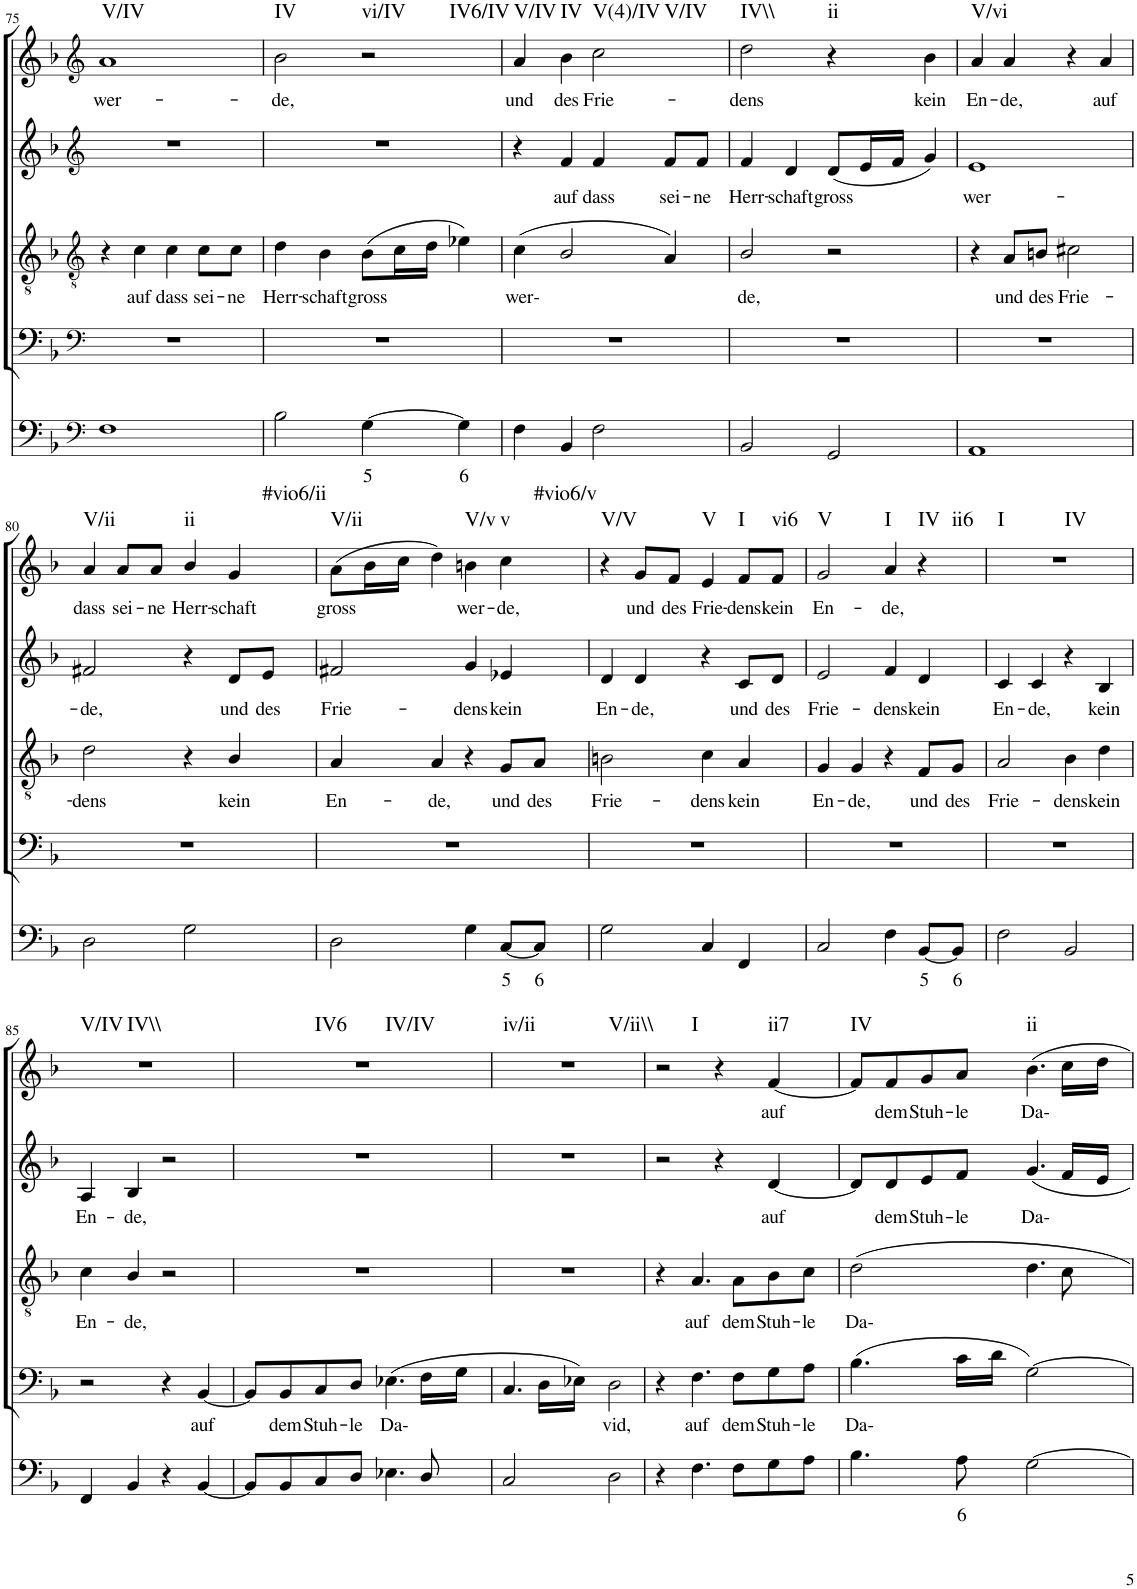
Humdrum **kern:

**kern	**text	**kern	**text	**kern	**text	**kern	**text	**kern	**text	**harte
*part5	*part5	*part4	*part4	*part3	*part3	*part2	*part2	*part1	*part1	*part1
*staff5	*staff5	*staff4	*staff4	*staff3	*staff3	*staff2	*staff2	*staff1	*staff1	*
*I"Continuo	*	*I"Bass	*	*I"Tenor	*	*I"Alto	*	*I"Soprano	*	*
!!LO:PB:g=z
*clefF4	*	*clefF4	*	*clefGv2	*	*clefG2	*	*clefG2	*	*
*k[b-]	*	*k[b-]	*	*k[b-]	*	*k[b-]	*	*k[b-]	*	*
*M4/4	*	*M4/4	*	*M4/4	*	*M4/4	*	*M4/4	*	*
=75	=75	=75	=75	=75	=75	=75	=75	=75	=75	=75
!	!	!	!	!	!	!	!	!	!LO:LY:b	!LO:H:kt=V/IV
1F	.	1r	.	4r	.	1r	.	1a	wer-	N
!	!	!	!	!	!LO:LY:b	!	!	!	!	!
.	.	.	.	4c\	auf	.	.	.	.	.
!	!	!	!	!	!LO:LY:b	!	!	!	!	!
.	.	.	.	4c\	dass	.	.	.	.	.
!	!	!	!	!	!LO:LY:b	!	!	!	!	!
.	.	.	.	8c\L	sei-	.	.	.	.	.
!	!	!	!	!	!LO:LY:b	!	!	!	!	!
.	.	.	.	8c\J	ne	.	.	.	.	.
=76	=76	=76	=76	=76	=76	=76	=76	=76	=76	=76
!	!	!	!	!	!LO:LY:b	!	!	!	!LO:LY:b	!LO:H:kt=IV
2B-\	.	1r	.	4d\	Herr-	1r	.	2b-\	de,	N
!	!	!	!	!	!LO:LY:b	!	!	!	!	!
.	.	.	.	4B-\	schaft	.	.	.	.	.
!	!LO:LY:b	!	!	!	!LO:LY:b	!	!	!	!	!LO:H:n=1:kt=vi/IV
!	!	!	!	!	!	!	!	!	!	!LO:H:n=2:kt=IV6/IV
[4G\	5	.	.	(8B-\L	gross	.	.	2r	.	N N
.	.	.	.	16c\L	.	.	.	.	.	.
.	.	.	.	16d\JJ	.	.	.	.	.	.
!	!LO:LY:b	!	!	!	!	!	!	!	!	!
4G\]	6	.	.	4e-X\)	.	.	.	.	.	.
=77	=77	=77	=77	=77	=77	=77	=77	=77	=77	=77
!	!	!	!	!	!LO:LY:b	!	!	!	!LO:LY:b	!LO:H:kt=V/IV
4F\	.	1r	.	(4c\	wer-	4r	.	4a/	und	N
!	!	!	!	!	!	!	!LO:LY:b	!	!LO:LY:b	!LO:H:kt=IV
4BB-/	.	.	.	2B-/	.	4f/	auf	4b-\	des	N
!	!	!	!	!	!	!	!LO:LY:b	!	!LO:LY:b	!LO:H:n=1:kt=V(4)/IV
!	!	!	!	!	!	!	!	!	!	!LO:H:n=2:kt=V/IV
2F\	.	.	.	.	.	4f/	dass	2cc\	Frie-	N N
!	!	!	!	!	!	!	!LO:LY:b	!	!	!
.	.	.	.	4A/)	.	8f/L	sei-	.	.	.
!	!	!	!	!	!	!	!LO:LY:b	!	!	!
.	.	.	.	.	.	8f/J	ne	.	.	.
=78	=78	=78	=78	=78	=78	=78	=78	=78	=78	=78
!	!	!	!	!	!LO:LY:b	!	!LO:LY:b	!	!LO:LY:b	!LO:H:kt=IV\\
2BB-/	.	1r	.	2B-/	de,	4f/	Herr-	2dd\	dens	N
!	!	!	!	!	!	!	!LO:LY:b	!	!	!
.	.	.	.	.	.	4d/	schaft	.	.	.
!	!	!	!	!	!	!	!LO:LY:b	!	!	!LO:H:kt=ii
2GG/	.	.	.	2r	.	(8d/L	gross	4r	.	N
.	.	.	.	.	.	16e/L	.	.	.	.
.	.	.	.	.	.	16f/JJ	.	.	.	.
!	!	!	!	!	!	!	!	!	!LO:LY:b	!
.	.	.	.	.	.	4g/)	.	4b-\	kein	.
=79	=79	=79	=79	=79	=79	=79	=79	=79	=79	=79
!	!	!	!	!	!	!	!LO:LY:b	!	!LO:LY:b	!LO:H:kt=V/vi
1AA	.	1r	.	4r	.	1e	wer-	4a/	En-	N
!	!	!	!	!	!LO:LY:b	!	!	!	!LO:LY:b	!
.	.	.	.	8A/L	und	.	.	4a/	de,	.
!	!	!	!	!	!LO:LY:b	!	!	!	!	!
.	.	.	.	8Bn/J	des	.	.	.	.	.
!	!	!	!	!	!LO:LY:b	!	!	!	!	!
.	.	.	.	2c#X\	Frie-	.	.	4r	.	.
!	!	!	!	!	!	!	!	!	!LO:LY:b	!
.	.	.	.	.	.	.	.	4a/	auf	.
!!LO:LB:g=z
=80	=80	=80	=80	=80	=80	=80	=80	=80	=80	=80
!	!	!	!	!	!LO:LY:b	!	!LO:LY:b	!	!LO:LY:b	!LO:H:kt=V/ii
2D\	.	1r	.	2d\	dens	2f#X/	de,	4a/	dass	N
!	!	!	!	!	!	!	!	!	!LO:LY:b	!
.	.	.	.	.	.	.	.	8a/L	sei-	.
!	!	!	!	!	!	!	!	!	!LO:LY:b	!
.	.	.	.	.	.	.	.	8a/J	ne	.
!	!	!	!	!	!	!	!	!	!LO:LY:b	!LO:H:kt=ii
2G\	.	.	.	4r	.	4r	.	4b-/	Herr-	N
!	!	!	!	!	!LO:LY:b	!	!LO:LY:b	!	!LO:LY:b	!LO:H:kt=#vio6/ii
.	.	.	.	4B-/	kein	8d/L	und	4g/	schaft	N
!	!	!	!	!	!	!	!LO:LY:b	!	!	!
.	.	.	.	.	.	8e/J	des	.	.	.
=81	=81	=81	=81	=81	=81	=81	=81	=81	=81	=81
!	!	!	!	!	!LO:LY:b	!	!LO:LY:b	!	!LO:LY:b	!LO:H:kt=V/ii
2D\	.	1r	.	4A/	En-	2f#X/	Frie-	(8a\L	gross	N
.	.	.	.	.	.	.	.	16b-\L	.	.
.	.	.	.	.	.	.	.	16cc\JJ	.	.
!	!	!	!	!	!LO:LY:b	!	!	!	!	!
.	.	.	.	4A/	de,	.	.	4dd\)	.	.
!	!	!	!	!	!	!	!LO:LY:b	!	!LO:LY:b	!LO:H:kt=V/v
4G\	.	.	.	4r	.	4g/	dens	4bn\	wer-	N
!	!LO:LY:b	!	!	!	!LO:LY:b	!	!LO:LY:b	!	!LO:LY:b	!LO:H:n=1:kt=v
!	!	!	!	!	!	!	!	!	!	!LO:H:n=2:kt=#vio6/v
[8C/L	5	.	.	8G/L	und	4e-X/	kein	4cc\	de,	N N
!	!LO:LY:b	!	!	!	!LO:LY:b	!	!	!	!	!
8C/J]	6	.	.	8A/J	des	.	.	.	.	.
=82	=82	=82	=82	=82	=82	=82	=82	=82	=82	=82
!	!	!	!	!	!LO:LY:b	!	!LO:LY:b	!	!	!LO:H:kt=V/V
2G\	.	1r	.	2Bn\	Frie-	4d/	En-	4r	.	N
!	!	!	!	!	!	!	!LO:LY:b	!	!LO:LY:b	!
.	.	.	.	.	.	4d/	de,	8g/L	und	.
!	!	!	!	!	!	!	!	!	!LO:LY:b	!
.	.	.	.	.	.	.	.	8f/J	des	.
!	!	!	!	!	!LO:LY:b	!	!	!	!LO:LY:b	!LO:H:kt=V
4C/	.	.	.	4c\	dens	4r	.	4e/	Frie-	N
!	!	!	!	!	!LO:LY:b	!	!LO:LY:b	!	!LO:LY:b	!LO:H:kt=I
4FF/	.	.	.	4A/	kein	8c/L	und	8f/L	dens	N
!	!	!	!	!	!	!	!LO:LY:b	!	!LO:LY:b	!LO:H:kt=vi6
.	.	.	.	.	.	8d/J	des	8f/J	kein	N
=83	=83	=83	=83	=83	=83	=83	=83	=83	=83	=83
!	!	!	!	!	!LO:LY:b	!	!LO:LY:b	!	!LO:LY:b	!LO:H:kt=V
2C/	.	1r	.	4G/	En-	2e/	Frie-	2g/	En-	N
!	!	!	!	!	!LO:LY:b	!	!	!	!	!
.	.	.	.	4G/	de,	.	.	.	.	.
!	!	!	!	!	!	!	!LO:LY:b	!	!LO:LY:b	!LO:H:kt=I
4F\	.	.	.	4r	.	4f/	dens	4a/	de,	N
!	!LO:LY:b	!	!	!	!LO:LY:b	!	!LO:LY:b	!	!	!LO:H:n=1:kt=IV
!	!	!	!	!	!	!	!	!	!	!LO:H:n=2:kt=ii6
[8BB-/L	5	.	.	8F/L	und	4d/	kein	4r	.	N N
!	!LO:LY:b	!	!	!	!LO:LY:b	!	!	!	!	!
8BB-/J]	6	.	.	8G/J	des	.	.	.	.	.
=84	=84	=84	=84	=84	=84	=84	=84	=84	=84	=84
!	!	!	!	!	!LO:LY:b	!	!LO:LY:b	!	!	!LO:H:n=1:kt=I
!	!	!	!	!	!	!	!	!	!	!LO:H:n=2:kt=IV
2F\	.	1r	.	2A/	Frie-	4c/	En-	1r	.	N N
!	!	!	!	!	!	!	!LO:LY:b	!	!	!
.	.	.	.	.	.	4c/	de,	.	.	.
!	!	!	!	!	!LO:LY:b	!	!	!	!	!
2BB-/	.	.	.	4B-\	dens	4r	.	.	.	.
!	!	!	!	!	!LO:LY:b	!	!LO:LY:b	!	!	!
.	.	.	.	4d\	kein	4B-/	kein	.	.	.
!!LO:LB:g=z
=85	=85	=85	=85	=85	=85	=85	=85	=85	=85	=85
!	!	!	!	!	!LO:LY:b	!	!LO:LY:b	!	!	!LO:H:n=1:kt=V/IV
!	!	!	!	!	!	!	!	!	!	!LO:H:n=2:kt=IV\\
4FF/	.	2r	.	4c\	En-	4A/	En-	1r	.	N N
!	!	!	!	!	!LO:LY:b	!	!LO:LY:b	!	!	!
4BB-/	.	.	.	4B-/	de,	4B-/	de,	.	.	.
4r	.	4r	.	2r	.	2r	.	.	.	.
!	!	!	!LO:LY:b	!	!	!	!	!	!	!
[4BB-/	.	[4BB-/	auf	.	.	.	.	.	.	.
=86	=86	=86	=86	=86	=86	=86	=86	=86	=86	=86
!	!	!	!	!	!	!	!	!	!	!LO:H:n=1:kt=IV6
!	!	!	!	!	!	!	!	!	!	!LO:H:n=2:kt=IV/IV
8BB-/L]	.	8BB-/L]	.	1r	.	1r	.	1r	.	N N
!	!	!	!LO:LY:b	!	!	!	!	!	!	!
8BB-/	.	8BB-/	dem	.	.	.	.	.	.	.
!	!	!	!LO:LY:b	!	!	!	!	!	!	!
8C/	.	8C/	Stuh-	.	.	.	.	.	.	.
!	!	!	!LO:LY:b	!	!	!	!	!	!	!
8D/J	.	8D/J	le	.	.	.	.	.	.	.
!	!	!	!LO:LY:b	!	!	!	!	!	!	!
4.E-X\	.	(4.E-X\	Da-	.	.	.	.	.	.	.
8D/	.	16F\LL	.	.	.	.	.	.	.	.
.	.	16G\JJ	.	.	.	.	.	.	.	.
=87	=87	=87	=87	=87	=87	=87	=87	=87	=87	=87
!	!	!	!	!	!	!	!	!	!	!LO:H:n=1:kt=iv/ii
!	!	!	!	!	!	!	!	!	!	!LO:H:n=2:kt=V/ii\\
2C/	.	4.C/	.	1r	.	1r	.	1r	.	N N
.	.	16D\LL	.	.	.	.	.	.	.	.
.	.	16E-X\JJ)	.	.	.	.	.	.	.	.
!	!	!	!LO:LY:b	!	!	!	!	!	!	!
2D\	.	2D\	vid,	.	.	.	.	.	.	.
=88	=88	=88	=88	=88	=88	=88	=88	=88	=88	=88
!	!	!	!	!	!	!	!	!	!	!LO:H:kt=I
4r	.	4r	.	4r	.	2r	.	2r	.	N
!	!	!	!LO:LY:b	!	!LO:LY:b	!	!	!	!	!
4.F\	.	4.F\	auf	4.A/	auf	.	.	.	.	.
.	.	.	.	.	.	4r	.	4r	.	.
!	!	!	!LO:LY:b	!	!LO:LY:b	!	!	!	!	!
8F\L	.	8F\L	dem	8A\L	dem	.	.	.	.	.
!	!	!	!LO:LY:b	!	!LO:LY:b	!	!LO:LY:b	!	!LO:LY:b	!LO:H:kt=ii7
8G\	.	8G\	Stuh-	8B-\	Stuh-	[4d/	auf	[4f/	auf	N
!	!	!	!LO:LY:b	!	!LO:LY:b	!	!	!	!	!
8A\J	.	8A\J	le	8c\J	le	.	.	.	.	.
=89	=89	=89	=89	=89	=89	=89	=89	=89	=89	=89
!	!	!	!LO:LY:b	!	!LO:LY:b	!	!	!	!	!LO:H:kt=IV
4.B-\	.	(4.B-\	Da-	2d\	Da-	8d/L]	.	8f/L]	.	N
!	!	!	!	!	!	!	!LO:LY:b	!	!LO:LY:b	!
.	.	.	.	.	.	8d/	dem	8f/	dem	.
!	!	!	!	!	!	!	!LO:LY:b	!	!LO:LY:b	!
.	.	.	.	.	.	8e/	Stuh-	8g/	Stuh-	.
!	!LO:LY:b	!	!	!	!	!	!LO:LY:b	!	!LO:LY:b	!
8A\	6	16c\LL	.	.	.	8f/J	le	8a/J	le	.
.	.	16d\JJ	.	.	.	.	.	.	.	.
!	!	!	!	!	!	!	!LO:LY:b	!	!LO:LY:b	!LO:H:kt=ii
[2G\	.	[2G\)	.	4.d\	.	4.g/	Da-	4.b-\	Da-	N
.	.	.	.	8c\	.	16f/LL	.	16cc\LL	.	.
.	.	.	.	.	.	16e/JJ	.	16dd\JJ	.	.
=	=	=	=	=	=	=	=	=	=	=
*-	*-	*-	*-	*-	*-	*-	*-	*-	*-	*-
